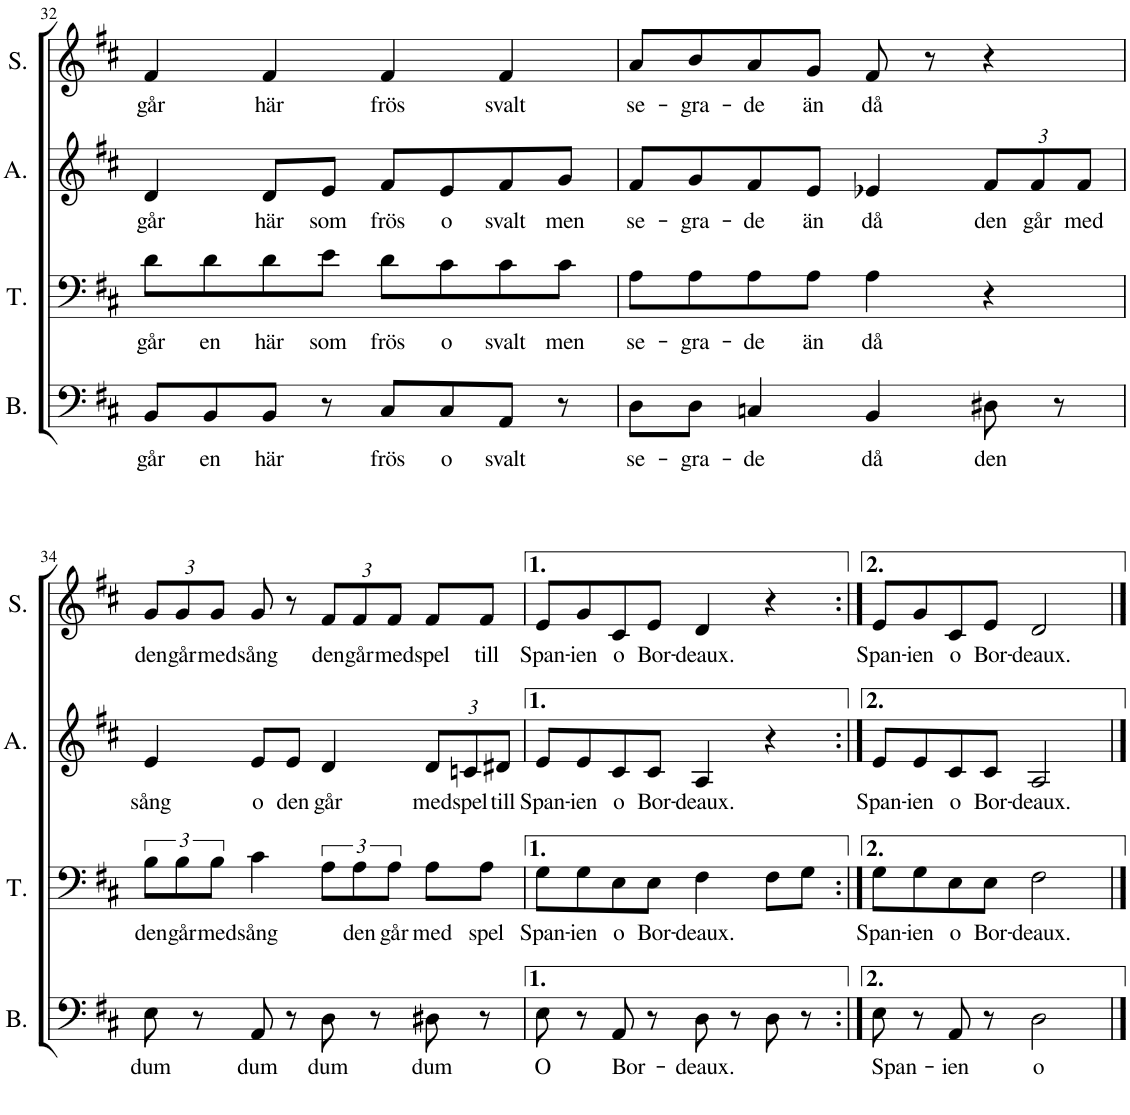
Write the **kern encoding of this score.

**kern	**text	**kern	**text	**kern	**text	**kern	**text
*part4	*part4	*part3	*part3	*part2	*part2	*part1	*part1
*staff4	*staff4	*staff3	*staff3	*staff2	*staff2	*staff1	*staff1
*I"Bass	*	*I"Tenor	*	*I"Alto	*	*I"Soprano	*
*I'B.	*	*I'T.	*	*I'A.	*	*I'S.	*
!!LO:PB:g=z
*clefF4	*	*clefF4	*	*clefG2	*	*clefG2	*
*k[f#c#]	*	*k[f#c#]	*	*k[f#c#]	*	*k[f#c#]	*
*M4/4	*	*M4/4	*	*M4/4	*	*M4/4	*
=32	=32	=32	=32	=32	=32	=32	=32
!	!LO:LY:b	!	!LO:LY:b	!	!LO:LY:b	!	!LO:LY:b
8BB/L	går	8d\L	går	4d/	går	4f#/	går
!	!LO:LY:b	!	!LO:LY:b	!	!	!	!
8BB/	en	8d\	en	.	.	.	.
!	!LO:LY:b	!	!LO:LY:b	!	!LO:LY:b	!	!LO:LY:b
8BB/J	här	8d\	här	8d/L	här	4f#/	här
!	!	!	!LO:LY:b	!	!LO:LY:b	!	!
8r	.	8e\J	som	8e/J	som	.	.
!	!LO:LY:b	!	!LO:LY:b	!	!LO:LY:b	!	!LO:LY:b
8C#/L	frös	8d\L	frös	8f#/L	frös	4f#/	frös
!	!LO:LY:b	!	!LO:LY:b	!	!LO:LY:b	!	!
8C#/	o	8c#\	o	8e/	o	.	.
!	!LO:LY:b	!	!LO:LY:b	!	!LO:LY:b	!	!LO:LY:b
8AA/J	svalt	8c#\	svalt	8f#/	svalt	4f#/	svalt
!	!	!	!LO:LY:b	!	!LO:LY:b	!	!
8r	.	8c#\J	men	8g/J	men	.	.
=33	=33	=33	=33	=33	=33	=33	=33
!	!LO:LY:b	!	!LO:LY:b	!	!LO:LY:b	!	!LO:LY:b
8D\L	se-	8A\L	se-	8f#/L	se-	8a/L	se-
!	!LO:LY:b	!	!LO:LY:b	!	!LO:LY:b	!	!LO:LY:b
8D\J	-gra-	8A\	-gra-	8g/	-gra-	8b/	-gra-
!	!LO:LY:b	!	!LO:LY:b	!	!LO:LY:b	!	!LO:LY:b
4Cn/	-de	8A\	-de	8f#/	-de	8a/	-de
!	!	!	!LO:LY:b	!	!LO:LY:b	!	!LO:LY:b
.	.	8A\J	än	8e/J	än	8g/J	än
!	!LO:LY:b	!	!LO:LY:b	!	!LO:LY:b	!	!LO:LY:b
4BB/	då	4A\	då	4e-X/	då	8f#/	då
.	.	.	.	.	.	8r	.
!	!LO:LY:b	!	!	!	!	!	!
*	*	*	*	*Xbrackettup	*	*	*
!	!	!	!	!	!LO:LY:b	!	!
8D#X\	den	4r	.	12f#/L	den	4r	.
!	!	!	!	!	!LO:LY:b	!	!
.	.	.	.	12f#/	går	.	.
8r	.	.	.	.	.	.	.
!	!	!	!	!	!LO:LY:b	!	!
.	.	.	.	12f#/J	med	.	.
!!LO:LB:g=z
=34	=34	=34	=34	=34	=34	=34	=34
!	!LO:LY:b	!	!LO:LY:b	!	!LO:LY:b	!	!
*	*	*	*	*	*	*Xbrackettup	*
!	!	!	!	!	!	!	!LO:LY:b
8E\	dum	12B\L	den	4e/	sång	12g/L	den
!	!	!	!LO:LY:b	!	!	!	!LO:LY:b
.	.	12B\	går	.	.	12g/	går
8r	.	.	.	.	.	.	.
!	!	!	!LO:LY:b	!	!	!	!LO:LY:b
.	.	12B\J	med	.	.	12g/J	med
!	!LO:LY:b	!	!LO:LY:b	!	!LO:LY:b	!	!LO:LY:b
8AA/	dum	4c#\	sång	8e/L	o	8g/	sång
!	!	!	!	!	!LO:LY:b	!	!
8r	.	.	.	8e/J	den	8r	.
!	!LO:LY:b	!	!	!	!LO:LY:b	!	!LO:LY:b
8D\	dum	12A\L	.	4d/	går	12f#/L	den
!	!	!	!LO:LY:b	!	!	!	!LO:LY:b
.	.	12A\	den	.	.	12f#/	går
8r	.	.	.	.	.	.	.
!	!	!	!LO:LY:b	!	!	!	!LO:LY:b
.	.	12A\J	går	.	.	12f#/J	med
!	!LO:LY:b	!	!LO:LY:b	!	!LO:LY:b	!	!LO:LY:b
8D#X\	dum	8A\L	med	12d/L	med	8f#/L	spel
!	!	!	!	!	!LO:LY:b	!	!
.	.	.	.	12cn/	spel	.	.
!	!	!	!LO:LY:b	!	!	!	!LO:LY:b
8r	.	8A\J	spel	.	.	8f#/J	till
!	!	!	!	!	!LO:LY:b	!	!
.	.	.	.	12d#X/J	till	.	.
=35	=35	=35	=35	=35	=35	=35	=35
!	!LO:LY:b	!	!LO:LY:b	!	!LO:LY:b	!	!LO:LY:b
8E\	O	8G\L	Span-	8e/L	Span-	8e/L	Span-
!	!	!	!LO:LY:b	!	!LO:LY:b	!	!LO:LY:b
8r	.	8G\	-ien	8e/	-ien	8g/	-ien
!	!LO:LY:b	!	!LO:LY:b	!	!LO:LY:b	!	!LO:LY:b
8AA/	Bor-	8E\	o	8c#/	o	8c#/	o
!	!	!	!LO:LY:b	!	!LO:LY:b	!	!LO:LY:b
8r	.	8E\J	Bor-	8c#/J	Bor-	8e/J	Bor-
!	!LO:LY:b	!	!LO:LY:b	!	!LO:LY:b	!	!LO:LY:b
8D\	-deaux.	4F#\	-deaux.	4A/	-deaux.	4d/	-deaux.
8r	.	.	.	.	.	.	.
8D\	.	8F#\L	.	4r	.	4r	.
8r	.	8G\J	.	.	.	.	.
=36:|!	=36:|!	=36:|!	=36:|!	=36:|!	=36:|!	=36:|!	=36:|!
!	!LO:LY:b	!	!LO:LY:b	!	!LO:LY:b	!	!LO:LY:b
8E\	Span-	8G\L	Span-	8e/L	Span-	8e/L	Span-
!	!	!	!LO:LY:b	!	!LO:LY:b	!	!LO:LY:b
8r	.	8G\	-ien	8e/	-ien	8g/	-ien
!	!LO:LY:b	!	!LO:LY:b	!	!LO:LY:b	!	!LO:LY:b
8AA/	-ien	8E\	o	8c#/	o	8c#/	o
!	!	!	!LO:LY:b	!	!LO:LY:b	!	!LO:LY:b
8r	.	8E\J	Bor-	8c#/J	Bor-	8e/J	Bor-
!	!LO:LY:b	!	!LO:LY:b	!	!LO:LY:b	!	!LO:LY:b
2D\	o	2F#\	-deaux.	2A/	-deaux.	2d/	-deaux.
==	==	==	==	==	==	==	==
*-	*-	*-	*-	*-	*-	*-	*-
